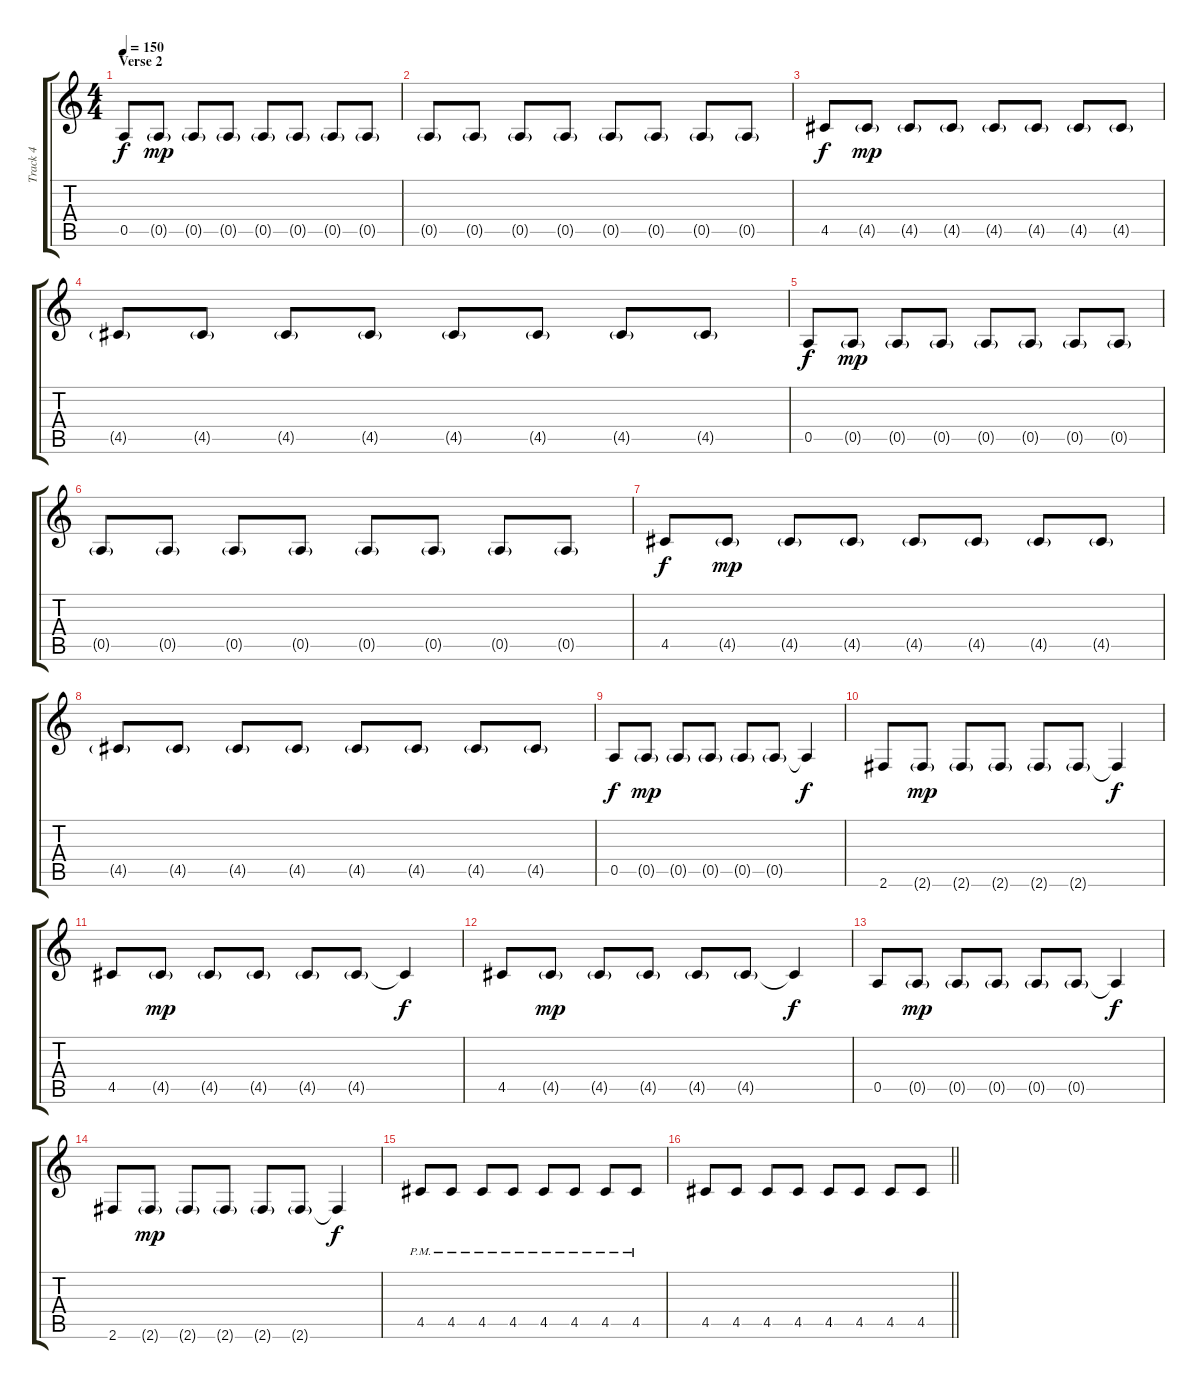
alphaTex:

\track ("Track 4" "Track 4") {instrument overdrivenguitar}
\staff {score tabs}
\tuning (E4 B3 G3 D3 A2 E2) {hide}
\ts (4 4)
\section ("" "Verse 2")
\tempo 150
\clef g2
\ks c
0.5.8{dy f} 0.5{g}.8{dy mp} 0.5{g}.8 0.5{g}.8 0.5{g}.8 0.5{g}.8 0.5{g}.8 0.5{g}.8 |
0.5{g}.8 0.5{g}.8 0.5{g}.8 0.5{g}.8 0.5{g}.8 0.5{g}.8 0.5{g}.8 0.5{g}.8 |
4.5.8{dy f} 4.5{g}.8{dy mp} 4.5{g}.8 4.5{g}.8 4.5{g}.8 4.5{g}.8 4.5{g}.8 4.5{g}.8 |
4.5{g}.8 4.5{g}.8 4.5{g}.8 4.5{g}.8 4.5{g}.8 4.5{g}.8 4.5{g}.8 4.5{g}.8 |
0.5.8{dy f} 0.5{g}.8{dy mp} 0.5{g}.8 0.5{g}.8 0.5{g}.8 0.5{g}.8 0.5{g}.8 0.5{g}.8 |
0.5{g}.8 0.5{g}.8 0.5{g}.8 0.5{g}.8 0.5{g}.8 0.5{g}.8 0.5{g}.8 0.5{g}.8 |
4.5.8{dy f} 4.5{g}.8{dy mp} 4.5{g}.8 4.5{g}.8 4.5{g}.8 4.5{g}.8 4.5{g}.8 4.5{g}.8 |
4.5{g}.8 4.5{g}.8 4.5{g}.8 4.5{g}.8 4.5{g}.8 4.5{g}.8 4.5{g}.8 4.5{g}.8 |
0.5.8{dy f} 0.5{g}.8{dy mp} 0.5{g}.8 0.5{g}.8 0.5{g}.8 0.5{g}.8 0.5{t}.4{dy f} |
2.6.8 2.6{g}.8{dy mp} 2.6{g}.8 2.6{g}.8 2.6{g}.8 2.6{g}.8 2.6{t}.4{dy f} |
4.5.8 4.5{g}.8{dy mp} 4.5{g}.8 4.5{g}.8 4.5{g}.8 4.5{g}.8 4.5{t}.4{dy f} |
4.5.8 4.5{g}.8{dy mp} 4.5{g}.8 4.5{g}.8 4.5{g}.8 4.5{g}.8 4.5{t}.4{dy f} |
0.5.8 0.5{g}.8{dy mp} 0.5{g}.8 0.5{g}.8 0.5{g}.8 0.5{g}.8 0.5{t}.4{dy f} |
2.6.8 2.6{g}.8{dy mp} 2.6{g}.8 2.6{g}.8 2.6{g}.8 2.6{g}.8 2.6{t}.4{dy f} |
4.5{pm}.8 4.5{pm}.8 4.5{pm}.8 4.5{pm}.8 4.5{pm}.8 4.5{pm}.8 4.5{pm}.8 4.5{pm}.8 |
\barLineRight lightlight
4.5.8 4.5.8 4.5.8 4.5.8 4.5.8 4.5.8 4.5.8 4.5.8
